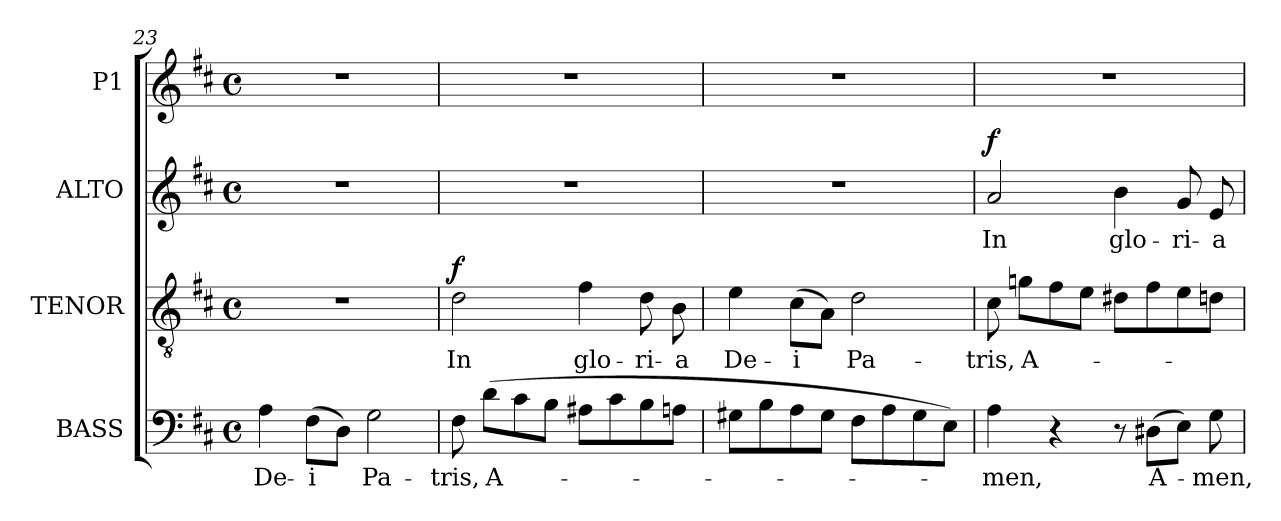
**kern	**text	**kern	**text	**dynam	**kern	**text	**dynam	**kern
*part4	*part4	*part3	*part3	*part3	*part2	*part2	*part2	*part1
*staff4	*staff4	*staff3	*staff3	*staff3	*staff2	*staff2	*staff2	*staff1
*I"BASS	*	*I"TENOR	*	*	*I"ALTO	*	*	*I"P1
*clefF4	*	*clefGv2	*	*	*clefG2	*	*	*clefG2
*	*	*ITrd7c12	*	*	*	*	*	*
*k[f#c#]	*	*k[f#c#]	*	*	*k[f#c#]	*	*	*k[f#c#]
*D:	*	*D:	*	*	*D:	*	*	*D:
*M4/4	*	*M4/4	*	*	*M4/4	*	*	*M4/4
*met(c)	*	*met(c)	*	*	*met(c)	*	*	*met(c)
=23	=23	=23	=23	=23	=23	=23	=23	=23
!	!LO:LY:b:color=#000000	!	!	!	!	!	!	!
4Ai\	De-	1r	.	.	1r	.	.	1r
!	!LO:LY:b:color=#000000	!	!	!	!	!	!	!
(8F#i\L	-i	.	.	.	.	.	.	.
8Di\J)	.	.	.	.	.	.	.	.
!	!LO:LY:b:color=#000000	!	!	!	!	!	!	!
2Gi\	Pa-	.	.	.	.	.	.	.
=24	=24	=24	=24	=24	=24	=24	=24	=24
!	!LO:LY:b:color=#000000	!	!	!	!	!	!	!
!	!	!	!LO:LY:b:color=#000000	!	!	!	!	!
8F#i\	-tris,	2Di\	In	f	1r	.	.	1r
!	!LO:LY:b:color=#000000	!	!	!	!	!	!	!
(8di\L	A-	.	.	.	.	.	.	.
8c#i\	.	.	.	.	.	.	.	.
8Bi\J	.	.	.	.	.	.	.	.
!	!	!	!LO:LY:b:color=#000000	!	!	!	!	!
8A#Xi\L	.	4F#i\	glo-	.	.	.	.	.
8c#i\	.	.	.	.	.	.	.	.
!	!	!	!LO:LY:b:color=#000000	!	!	!	!	!
8Bi\	.	8Di\	-ri-	.	.	.	.	.
!	!	!	!LO:LY:b:color=#000000	!	!	!	!	!
8Ani\J	.	8BBi\	-a	.	.	.	.	.
!!LO:LB:g=z
=25	=25	=25	=25	=25	=25	=25	=25	=25
!	!	!	!LO:LY:b:color=#000000	!	!	!	!	!
8G#Xi\L	.	4Ei\	De-	.	1r	.	.	1r
8Bi\	.	.	.	.	.	.	.	.
!	!	!	!LO:LY:b:color=#000000	!	!	!	!	!
8Ai\	.	(8C#i\L	-i	.	.	.	.	.
8G#i\J	.	8AAi\J)	.	.	.	.	.	.
!	!	!	!LO:LY:b:color=#000000	!	!	!	!	!
8F#i\L	.	2Di\	Pa-	.	.	.	.	.
8Ai\	.	.	.	.	.	.	.	.
8G#i\	.	.	.	.	.	.	.	.
8Ei\J)	.	.	.	.	.	.	.	.
=26	=26	=26	=26	=26	=26	=26	=26	=26
!	!LO:LY:b:color=#000000	!	!	!	!	!	!	!
!	!	!	!LO:LY:b:color=#000000	!	!	!	!	!
!	!	!	!	!	!	!LO:LY:b:color=#000000	!	!
4Ai\	-men,	8C#i\	-tris,	.	2ai/	In	f	1r
!	!	!	!LO:LY:b:color=#000000	!	!	!	!	!
.	.	8Gni\L	A-	.	.	.	.	.
4r	.	8F#i\	.	.	.	.	.	.
.	.	8Ei\J	.	.	.	.	.	.
!	!	!	!	!	!	!LO:LY:b:color=#000000	!	!
8r	.	8D#Xi\L	.	.	4bi\	glo-	.	.
!	!LO:LY:b:color=#000000	!	!	!	!	!	!	!
(8D#Xi\L	A-	8F#i\	.	.	.	.	.	.
!	!	!	!	!	!	!LO:LY:b:color=#000000	!	!
8Ei\J)	.	8Ei\	.	.	8gi/	-ri-	.	.
!	!LO:LY:b:color=#000000	!	!	!	!	!	!	!
!	!	!	!	!	!	!LO:LY:b:color=#000000	!	!
8Gi\	-men,	8Dni\J	.	.	8ei/	-a	.	.
=	=	=	=	=	=	=	=	=
*-	*-	*-	*-	*-	*-	*-	*-	*-
